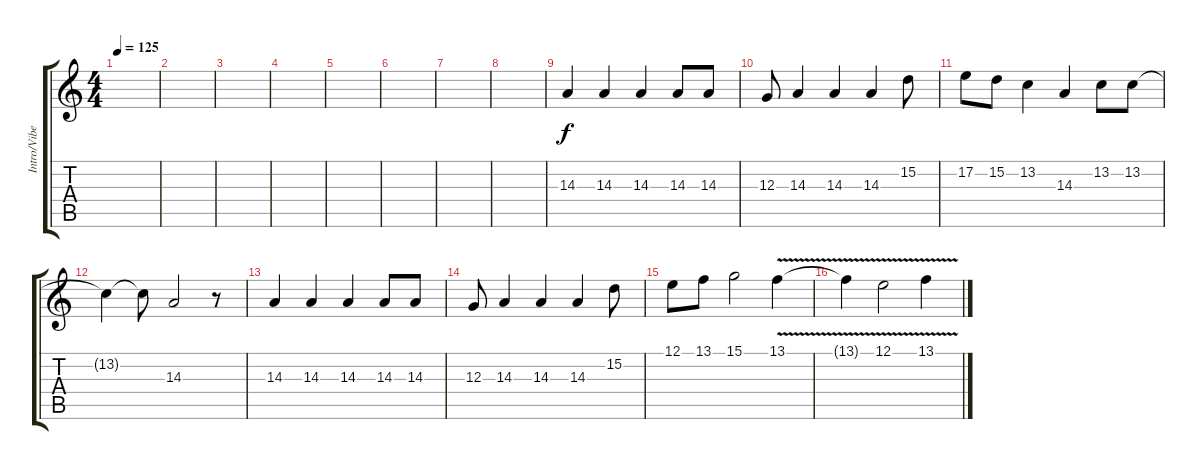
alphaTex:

\track ("Intro/Vibeke" "Intro/Vibe") {instrument flute}
\staff {score tabs}
\tuning (E4 B3 G3 D3 A2 E2) {hide}
\ts (4 4)
\tempo 125
\clef g2
\ks c
|
|
|
|
|
|
|
|
14.3.4{dy f instrument flute} 14.3.4 14.3.4 14.3.8 14.3.8 |
12.3.8 14.3.4 14.3.4 14.3.4 15.2.8 |
17.2.8 15.2.8 13.2.4 14.3.4 13.2.8 13.2.8 |
13.2{t}.4 13.2{t}.8 14.3.2 r.8 |
14.3.4 14.3.4 14.3.4 14.3.8 14.3.8 |
12.3.8 14.3.4 14.3.4 14.3.4 15.2.8 |
12.1.8 13.1.8 15.1.2 13.1{v}.4 |
13.1{t}.4 12.1{v}.2 13.1{v}.4
